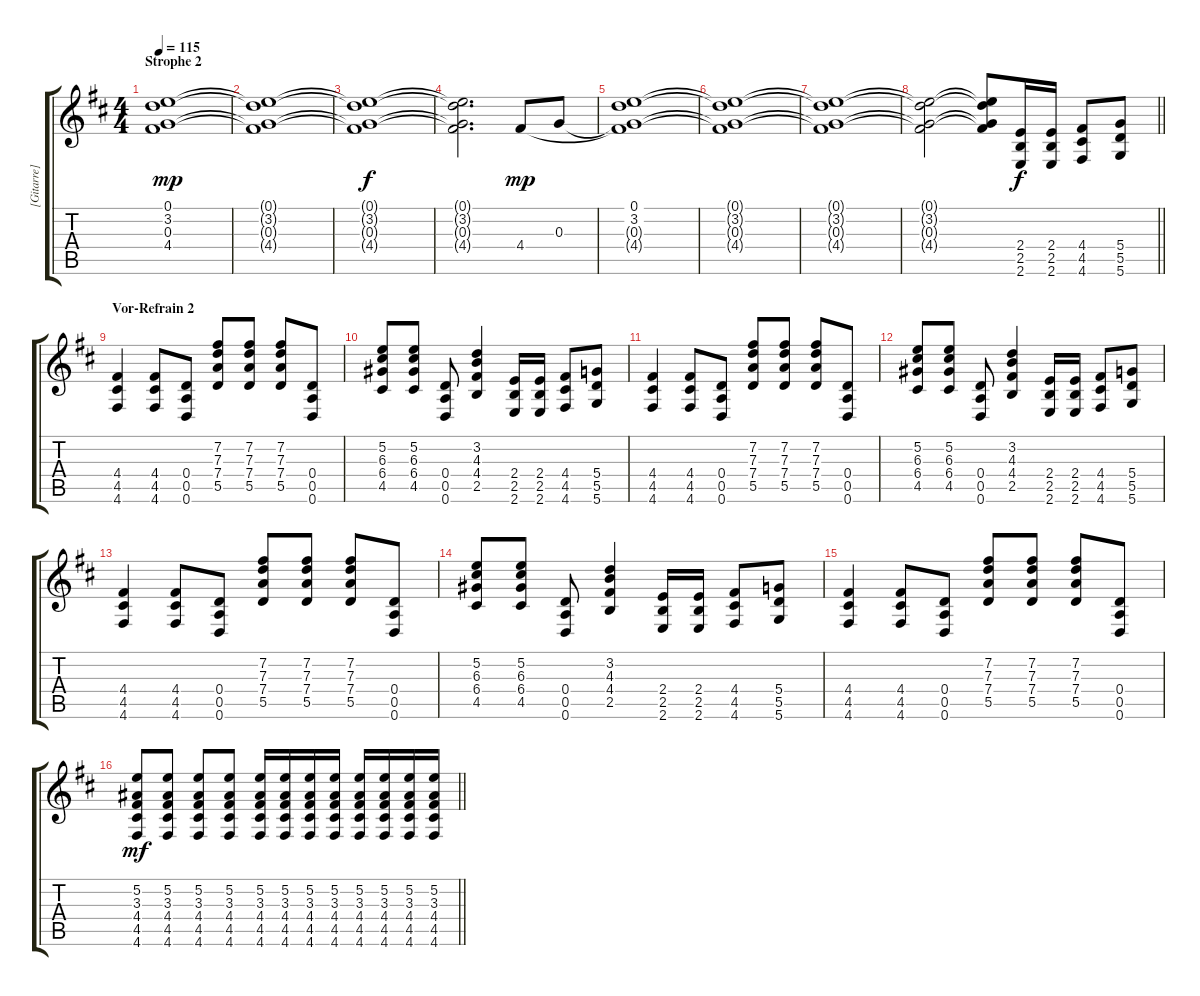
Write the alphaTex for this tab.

\track ("[Gitarre]" "[Gitarre]") {instrument overdrivenguitar}
\staff {score tabs}
\tuning (E4 B3 G3 D3 A2 D2) {hide}
\ts (4 4)
\section ("" "Strophe 2")
\tempo 115
\clef g2
\ks bminor
(0.1 3.2 0.3 4.4).1{dy mp volume 16 balance 8} |
(0.1{t} 3.2{t} 0.3{t} 4.4{t}).1 |
(0.1{t} 3.2{t} 0.3{t} 4.4{t}).1{dy f} |
(0.1{t} 3.2{t} 0.3{t} 4.4{t}).2{d} 4.4.8{dy mp} 0.3.8 |
(0.1 3.2 0.3{t} 4.4{t}).1 |
(0.1{t} 3.2{t} 0.3{t} 4.4{t}).1 |
(0.1{t} 3.2{t} 0.3{t} 4.4{t}).1 |
\barLineRight lightlight
(0.1{t} 3.2{t} 0.3{t} 4.4{t}).2 (0.1{t} 3.2{t} 0.3{t} 4.4{t}).8 (2.4 2.5 2.6).16{dy f volume 12 balance 2} (2.4 2.5 2.6).16 (4.4 4.5 4.6).8 (5.4 5.5 5.6).8 |
\section ("" "Vor-Refrain 2")
(4.4 4.5 4.6).4 (4.4 4.5 4.6).8 (0.4 0.5 0.6).8 (7.2 7.3 7.4 5.5).8 (7.2 7.3 7.4 5.5).8 (7.2 7.3 7.4 5.5).8 (0.4 0.5 0.6).8 |
(5.2 6.3 6.4 4.5).8 (5.2 6.3 6.4 4.5).8 (0.4 0.5 0.6).8 (3.2 4.3 4.4 2.5).4 (2.4 2.5 2.6).16 (2.4 2.5 2.6).16 (4.4 4.5 4.6).8 (5.4 5.5 5.6).8 |
(4.4 4.5 4.6).4 (4.4 4.5 4.6).8 (0.4 0.5 0.6).8 (7.2 7.3 7.4 5.5).8 (7.2 7.3 7.4 5.5).8 (7.2 7.3 7.4 5.5).8 (0.4 0.5 0.6).8 |
(5.2 6.3 6.4 4.5).8 (5.2 6.3 6.4 4.5).8 (0.4 0.5 0.6).8 (3.2 4.3 4.4 2.5).4 (2.4 2.5 2.6).16 (2.4 2.5 2.6).16 (4.4 4.5 4.6).8 (5.4 5.5 5.6).8 |
(4.4 4.5 4.6).4 (4.4 4.5 4.6).8 (0.4 0.5 0.6).8 (7.2 7.3 7.4 5.5).8 (7.2 7.3 7.4 5.5).8 (7.2 7.3 7.4 5.5).8 (0.4 0.5 0.6).8 |
(5.2 6.3 6.4 4.5).8 (5.2 6.3 6.4 4.5).8 (0.4 0.5 0.6).8 (3.2 4.3 4.4 2.5).4 (2.4 2.5 2.6).16 (2.4 2.5 2.6).16 (4.4 4.5 4.6).8 (5.4 5.5 5.6).8 |
(4.4 4.5 4.6).4 (4.4 4.5 4.6).8 (0.4 0.5 0.6).8 (7.2 7.3 7.4 5.5).8 (7.2 7.3 7.4 5.5).8 (7.2 7.3 7.4 5.5).8 (0.4 0.5 0.6).8 |
\barLineRight lightlight
(5.2 3.3 4.4 4.5 4.6).8{dy mf} (5.2 3.3 4.4 4.5 4.6).8 (5.2 3.3 4.4 4.5 4.6).8 (5.2 3.3 4.4 4.5 4.6).8 (5.2 3.3 4.4 4.5 4.6).16 (5.2 3.3 4.4 4.5 4.6).16 (5.2 3.3 4.4 4.5 4.6).16 (5.2 3.3 4.4 4.5 4.6).16 (5.2 3.3 4.4 4.5 4.6).16 (5.2 3.3 4.4 4.5 4.6).16 (5.2 3.3 4.4 4.5 4.6).16 (5.2 3.3 4.4 4.5 4.6).16
